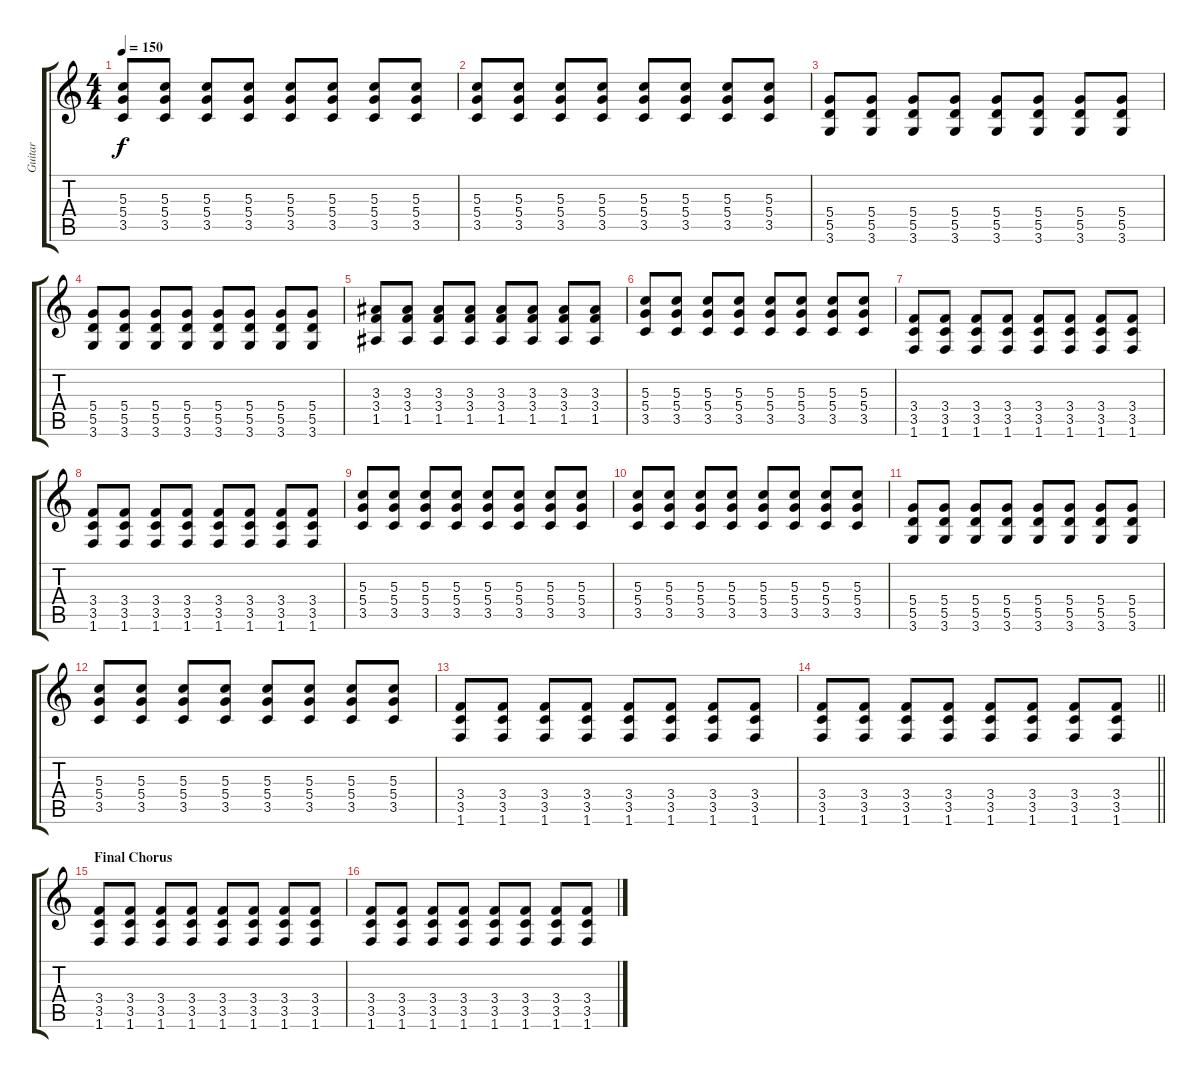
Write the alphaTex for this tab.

\track ("Guitar" "Guitar") {instrument distortionguitar}
\staff {score tabs}
\tuning (E4 B3 G3 D3 A2 E2) {hide}
\ts (4 4)
\tempo 150
\clef g2
\ks c
(5.3 5.4 3.5).8{dy f} (5.3 5.4 3.5).8 (5.3 5.4 3.5).8 (5.3 5.4 3.5).8 (5.3 5.4 3.5).8 (5.3 5.4 3.5).8 (5.3 5.4 3.5).8 (5.3 5.4 3.5).8 |
(5.3 5.4 3.5).8 (5.3 5.4 3.5).8 (5.3 5.4 3.5).8 (5.3 5.4 3.5).8 (5.3 5.4 3.5).8 (5.3 5.4 3.5).8 (5.3 5.4 3.5).8 (5.3 5.4 3.5).8 |
(5.4 5.5 3.6).8 (5.4 5.5 3.6).8 (5.4 5.5 3.6).8 (5.4 5.5 3.6).8 (5.4 5.5 3.6).8 (5.4 5.5 3.6).8 (5.4 5.5 3.6).8 (5.4 5.5 3.6).8 |
(5.4 5.5 3.6).8 (5.4 5.5 3.6).8 (5.4 5.5 3.6).8 (5.4 5.5 3.6).8 (5.4 5.5 3.6).8 (5.4 5.5 3.6).8 (5.4 5.5 3.6).8 (5.4 5.5 3.6).8 |
(3.3 3.4 1.5).8 (3.3 3.4 1.5).8 (3.3 3.4 1.5).8 (3.3 3.4 1.5).8 (3.3 3.4 1.5).8 (3.3 3.4 1.5).8 (3.3 3.4 1.5).8 (3.3 3.4 1.5).8 |
(5.3 5.4 3.5).8 (5.3 5.4 3.5).8 (5.3 5.4 3.5).8 (5.3 5.4 3.5).8 (5.3 5.4 3.5).8 (5.3 5.4 3.5).8 (5.3 5.4 3.5).8 (5.3 5.4 3.5).8 |
(3.4 3.5 1.6).8 (3.4 3.5 1.6).8 (3.4 3.5 1.6).8 (3.4 3.5 1.6).8 (3.4 3.5 1.6).8 (3.4 3.5 1.6).8 (3.4 3.5 1.6).8 (3.4 3.5 1.6).8 |
(3.4 3.5 1.6).8 (3.4 3.5 1.6).8 (3.4 3.5 1.6).8 (3.4 3.5 1.6).8 (3.4 3.5 1.6).8 (3.4 3.5 1.6).8 (3.4 3.5 1.6).8 (3.4 3.5 1.6).8 |
(5.3 5.4 3.5).8 (5.3 5.4 3.5).8 (5.3 5.4 3.5).8 (5.3 5.4 3.5).8 (5.3 5.4 3.5).8 (5.3 5.4 3.5).8 (5.3 5.4 3.5).8 (5.3 5.4 3.5).8 |
(5.3 5.4 3.5).8 (5.3 5.4 3.5).8 (5.3 5.4 3.5).8 (5.3 5.4 3.5).8 (5.3 5.4 3.5).8 (5.3 5.4 3.5).8 (5.3 5.4 3.5).8 (5.3 5.4 3.5).8 |
(5.4 5.5 3.6).8 (5.4 5.5 3.6).8 (5.4 5.5 3.6).8 (5.4 5.5 3.6).8 (5.4 5.5 3.6).8 (5.4 5.5 3.6).8 (5.4 5.5 3.6).8 (5.4 5.5 3.6).8 |
(5.3 5.4 3.5).8 (5.3 5.4 3.5).8 (5.3 5.4 3.5).8 (5.3 5.4 3.5).8 (5.3 5.4 3.5).8 (5.3 5.4 3.5).8 (5.3 5.4 3.5).8 (5.3 5.4 3.5).8 |
(3.4 3.5 1.6).8 (3.4 3.5 1.6).8 (3.4 3.5 1.6).8 (3.4 3.5 1.6).8 (3.4 3.5 1.6).8 (3.4 3.5 1.6).8 (3.4 3.5 1.6).8 (3.4 3.5 1.6).8 |
\barLineRight lightlight
(3.4 3.5 1.6).8 (3.4 3.5 1.6).8 (3.4 3.5 1.6).8 (3.4 3.5 1.6).8 (3.4 3.5 1.6).8 (3.4 3.5 1.6).8 (3.4 3.5 1.6).8 (3.4 3.5 1.6).8 |
\section ("" "Final Chorus")
(3.4 3.5 1.6).8 (3.4 3.5 1.6).8 (3.4 3.5 1.6).8 (3.4 3.5 1.6).8 (3.4 3.5 1.6).8 (3.4 3.5 1.6).8 (3.4 3.5 1.6).8 (3.4 3.5 1.6).8 |
(3.4 3.5 1.6).8 (3.4 3.5 1.6).8 (3.4 3.5 1.6).8 (3.4 3.5 1.6).8 (3.4 3.5 1.6).8 (3.4 3.5 1.6).8 (3.4 3.5 1.6).8 (3.4 3.5 1.6).8
